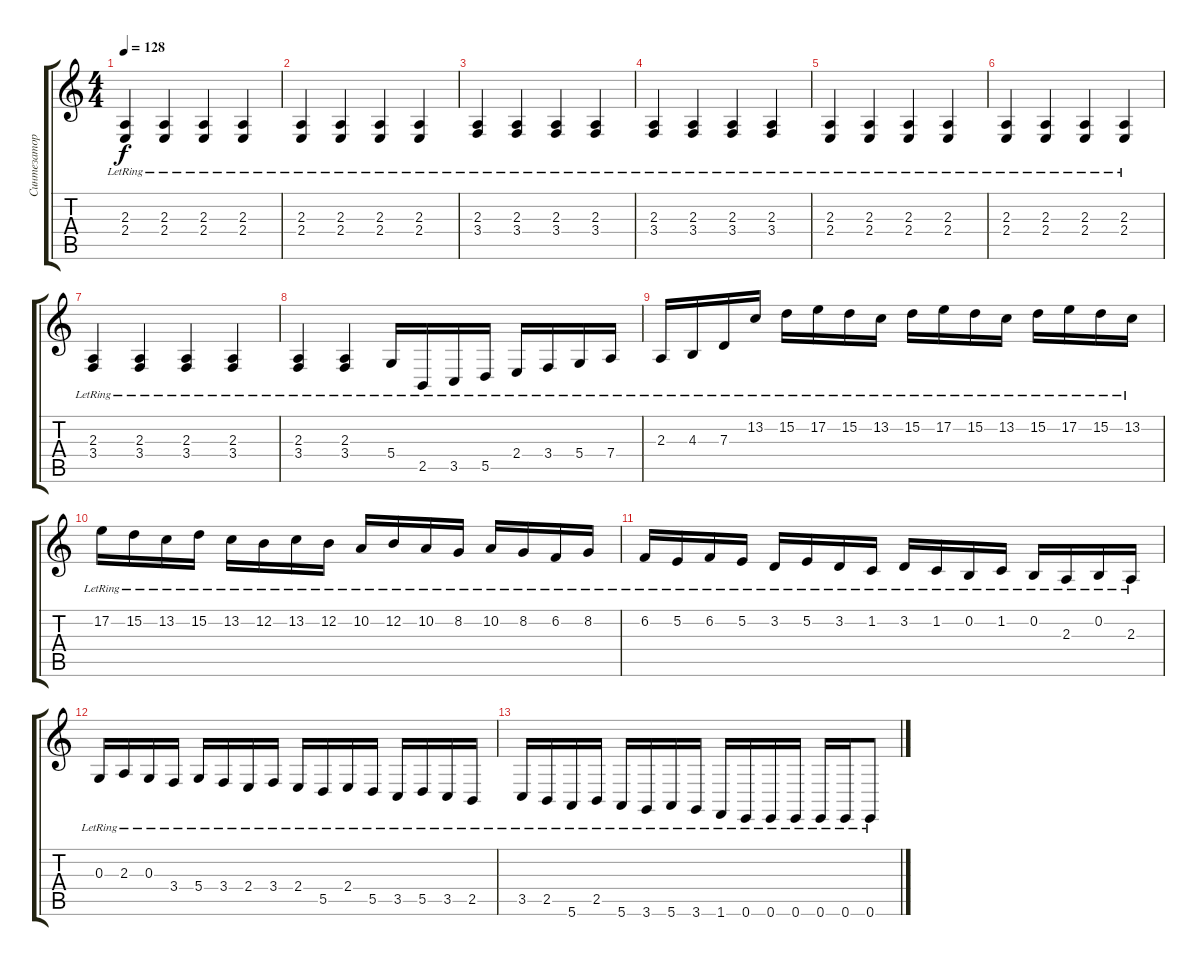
\track ("Синтезатор" "Синтезатор") {instrument brightacousticpiano}
\staff {score tabs}
\tuning (E4 B3 G3 D3 A2 E2) {hide}
\ts (4 4)
\tempo 128
\clef g2
\ks c
(2.3 2.4{lr}).4{dy f instrument brightacousticpiano} (2.3 2.4{lr}).4 (2.3 2.4{lr}).4 (2.3 2.4{lr}).4 |
(2.3 2.4{lr}).4 (2.3 2.4{lr}).4 (2.3 2.4{lr}).4 (2.3 2.4{lr}).4 |
(2.3 3.4{lr}).4 (2.3 3.4{lr}).4 (2.3 3.4{lr}).4 (2.3 3.4{lr}).4 |
(2.3 3.4{lr}).4 (2.3 3.4{lr}).4 (2.3 3.4{lr}).4 (2.3 3.4{lr}).4 |
(2.3 2.4{lr}).4 (2.3 2.4{lr}).4 (2.3 2.4{lr}).4 (2.3 2.4{lr}).4 |
(2.3 2.4{lr}).4 (2.3 2.4{lr}).4 (2.3 2.4{lr}).4 (2.3 2.4{lr}).4 |
(2.3 3.4{lr}).4 (2.3 3.4{lr}).4 (2.3 3.4{lr}).4 (2.3 3.4{lr}).4 |
(2.3 3.4{lr}).4 (2.3 3.4{lr}).4 5.4{lr}.16 2.5{lr}.16 3.5{lr}.16 5.5{lr}.16 2.4{lr}.16 3.4{lr}.16 5.4{lr}.16 7.4{lr}.16 |
2.3{lr}.16 4.3{lr}.16 7.3{lr}.16 13.2{lr}.16 15.2{lr}.16 17.2{lr}.16 15.2{lr}.16 13.2{lr}.16 15.2{lr}.16 17.2{lr}.16 15.2{lr}.16 13.2{lr}.16 15.2{lr}.16 17.2{lr}.16 15.2{lr}.16 13.2{lr}.16 |
17.2{lr}.16 15.2{lr}.16 13.2{lr}.16 15.2{lr}.16 13.2{lr}.16 12.2{lr}.16 13.2{lr}.16 12.2{lr}.16 10.2{lr}.16 12.2{lr}.16 10.2{lr}.16 8.2{lr}.16 10.2{lr}.16 8.2{lr}.16 6.2{lr}.16 8.2{lr}.16 |
6.2{lr}.16 5.2{lr}.16 6.2{lr}.16 5.2{lr}.16 3.2{lr}.16 5.2{lr}.16 3.2{lr}.16 1.2{lr}.16 3.2{lr}.16 1.2{lr}.16 0.2{lr}.16 1.2{lr}.16 0.2{lr}.16 2.3{lr}.16 0.2{lr}.16 2.3{lr}.16 |
0.3{lr}.16 2.3{lr}.16 0.3{lr}.16 3.4{lr}.16 5.4{lr}.16 3.4{lr}.16 2.4{lr}.16 3.4{lr}.16 2.4{lr}.16 5.5{lr}.16 2.4{lr}.16 5.5{lr}.16 3.5{lr}.16 5.5{lr}.16 3.5{lr}.16 2.5{lr}.16 |
3.5{lr}.16 2.5{lr}.16 5.6{lr}.16 2.5{lr}.16 5.6{lr}.16 3.6{lr}.16 5.6{lr}.16 3.6{lr}.16 1.6{lr}.16 0.6{lr}.16 0.6{lr}.16 0.6{lr}.16 0.6{lr}.16 0.6{lr}.16 0.6{lr}.8
